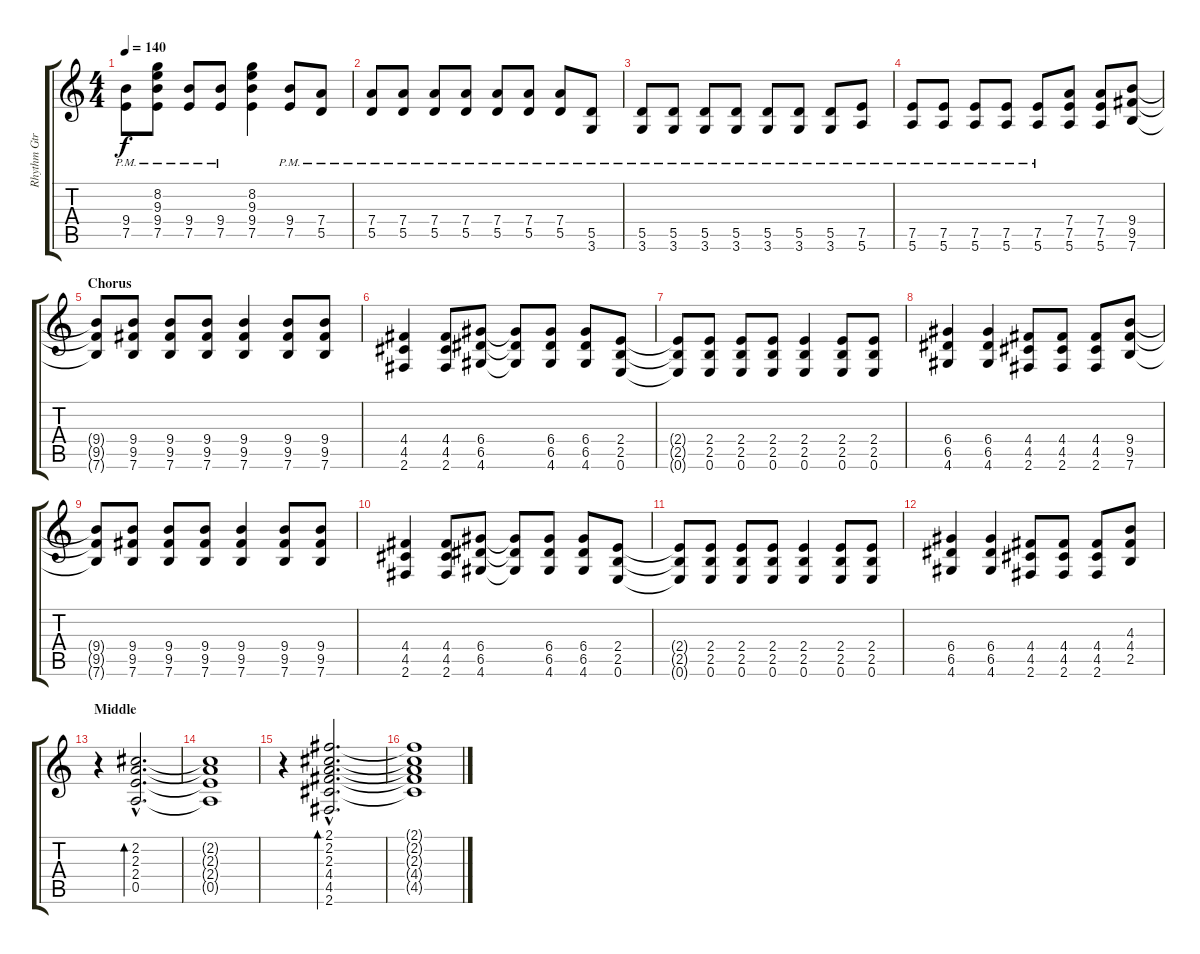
\track ("Rhythm Gtr" "Rhythm Gtr") {instrument distortionguitar}
\staff {score tabs}
\tuning (E4 B3 G3 D3 A2 E2) {hide}
\ts (4 4)
\tempo 140
\clef g2
\ks c
(9.4{pm} 7.5{pm}).8{dy f} (8.2 9.3 9.4{pm} 7.5{pm}).8 (9.4{pm} 7.5{pm}).8 (9.4{pm} 7.5{pm}).8 (8.2 9.3 9.4 7.5).4 (9.4{pm} 7.5{pm}).8 (7.4{pm} 5.5{pm}).8 |
(7.4{pm} 5.5{pm}).8 (7.4{pm} 5.5{pm}).8 (7.4{pm} 5.5{pm}).8 (7.4{pm} 5.5{pm}).8 (7.4{pm} 5.5{pm}).8 (7.4{pm} 5.5{pm}).8 (7.4{pm} 5.5{pm}).8 (5.5{pm} 3.6{pm}).8 |
(5.5{pm} 3.6{pm}).8 (5.5{pm} 3.6{pm}).8 (5.5{pm} 3.6{pm}).8 (5.5{pm} 3.6{pm}).8 (5.5{pm} 3.6{pm}).8 (5.5{pm} 3.6{pm}).8 (5.5{pm} 3.6{pm}).8 (7.5{pm} 5.6{pm}).8 |
(7.5{pm} 5.6{pm}).8 (7.5{pm} 5.6{pm}).8 (7.5{pm} 5.6).8 (7.5{pm} 5.6).8 (7.5{pm} 5.6{pm}).8 (7.4 7.5 5.6).8 (7.4 7.5 5.6).8 (9.4 9.5 7.6).8 |
\section ("" "Chorus")
(9.4{t} 9.5{t} 7.6{t}).8 (9.4 9.5 7.6).8 (9.4 9.5 7.6).8 (9.4 9.5 7.6).8 (9.4 9.5 7.6).4 (9.4 9.5 7.6).8 (9.4 9.5 7.6).8 |
(4.4 4.5 2.6).4 (4.4 4.5 2.6).8 (6.4 6.5 4.6).8 (6.4{t} 6.5{t} 4.6{t}).8 (6.4 6.5 4.6).8 (6.4 6.5 4.6).8 (2.4 2.5 0.6).8 |
(2.4{t} 2.5{t} 0.6{t}).8 (2.4 2.5 0.6).8 (2.4 2.5 0.6).8 (2.4 2.5 0.6).8 (2.4 2.5 0.6).4 (2.4 2.5 0.6).8 (2.4 2.5 0.6).8 |
(6.4 6.5 4.6).4 (6.4 6.5 4.6).4 (4.4 4.5 2.6).8 (4.4 4.5 2.6).8 (4.4 4.5 2.6).8 (9.4 9.5 7.6).8 |
(9.4{t} 9.5{t} 7.6{t}).8 (9.4 9.5 7.6).8 (9.4 9.5 7.6).8 (9.4 9.5 7.6).8 (9.4 9.5 7.6).4 (9.4 9.5 7.6).8 (9.4 9.5 7.6).8 |
(4.4 4.5 2.6).4 (4.4 4.5 2.6).8 (6.4 6.5 4.6).8 (6.4{t} 6.5{t} 4.6{t}).8 (6.4 6.5 4.6).8 (6.4 6.5 4.6).8 (2.4 2.5 0.6).8 |
(2.4{t} 2.5{t} 0.6{t}).8 (2.4 2.5 0.6).8 (2.4 2.5 0.6).8 (2.4 2.5 0.6).8 (2.4 2.5 0.6).4 (2.4 2.5 0.6).8 (2.4 2.5 0.6).8 |
(6.4 6.5 4.6).4 (6.4 6.5 4.6).4 (4.4 4.5 2.6).8 (4.4 4.5 2.6).8 (4.4 4.5 2.6).8 (4.3 4.4 2.5).8 |
\section ("" "Middle")
r.4 (2.2{hac} 2.3{hac} 2.4{hac} 0.5{hac}).2{d bd 120} |
(2.2{t} 2.3{t} 2.4{t} 0.5{t}).1 |
r.4 (2.1{hac} 2.2{hac} 2.3{hac} 4.4{hac} 4.5{hac} 2.6{hac}).2{d bd 120} |
(2.1{t} 2.2{t} 2.3{t} 4.4{t} 4.5{t}).1
